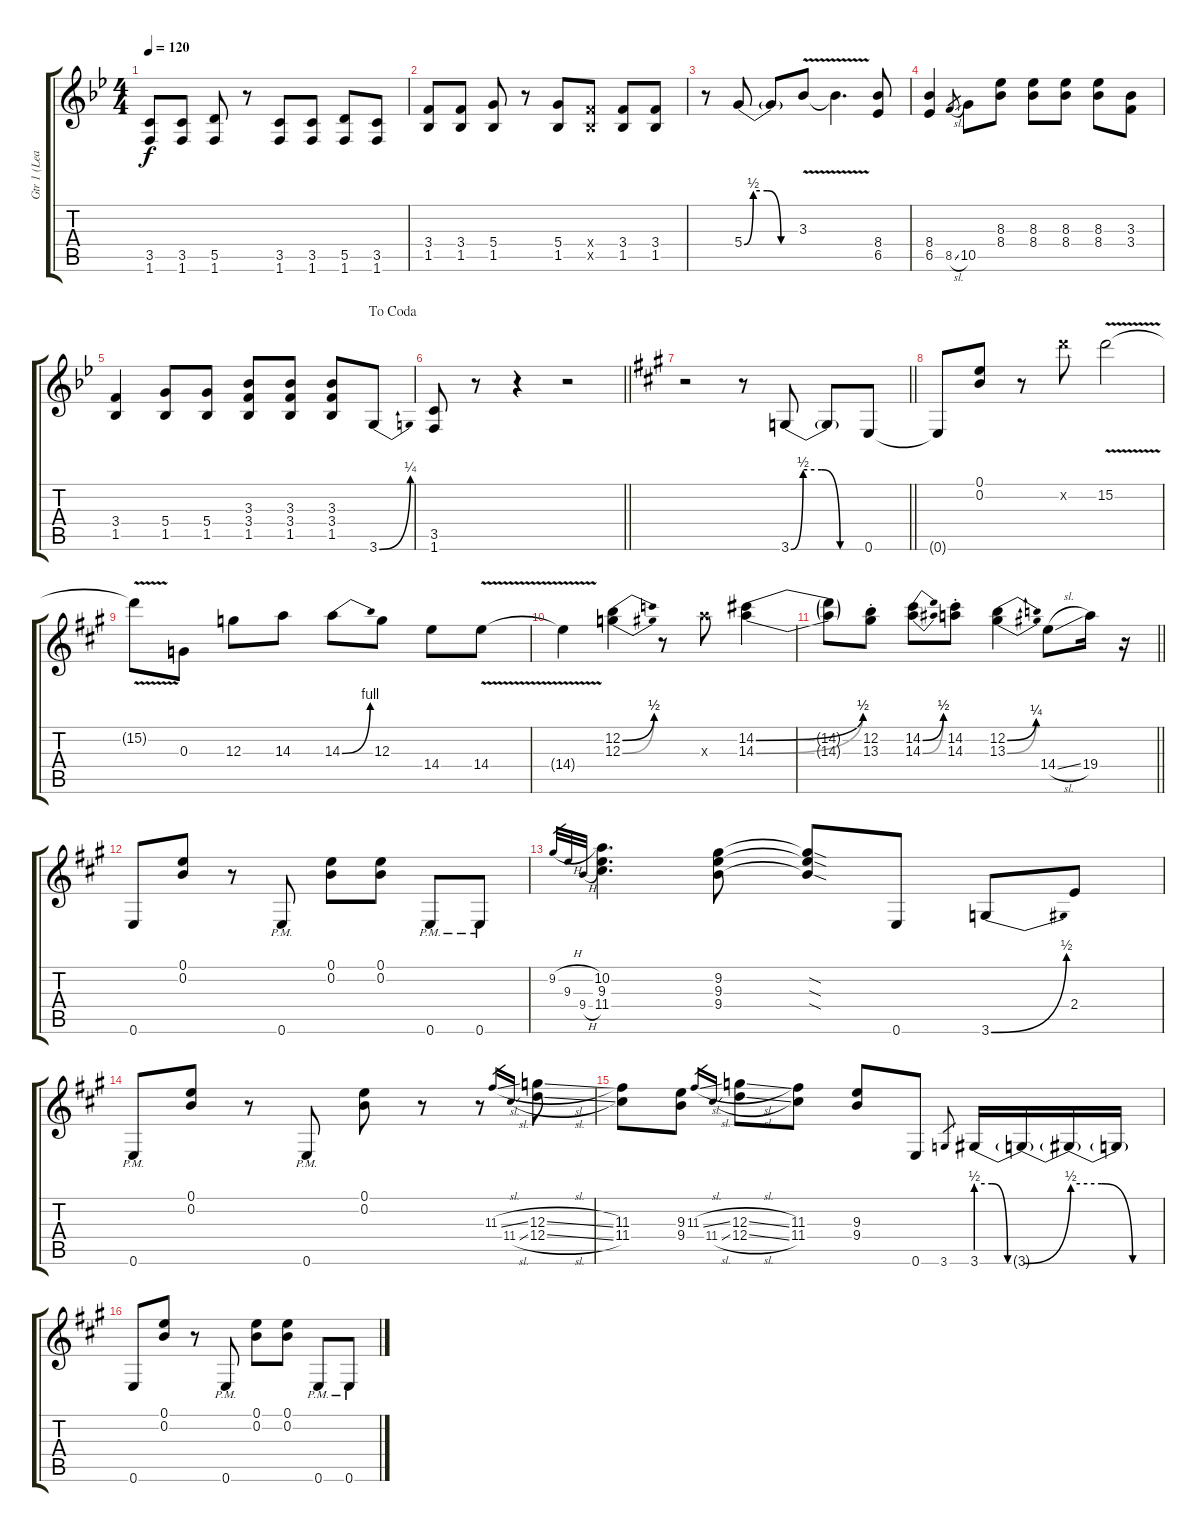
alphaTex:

\track ("Gtr 1 (Lead)" "Gtr 1 (Lea") {instrument distortionguitar}
\staff {score tabs}
\tuning (E4 B3 G3 D3 A2 E2) {hide}
\ts (4 4)
\tempo 120
\clef g2
\ks bb
(3.5{t} 1.6{t}).8{dy f} (3.5 1.6).8 (5.5 1.6).8 r.8 (3.5 1.6).8 (3.5 1.6).8 (5.5 1.6).8 (3.5 1.6).8 |
(3.4 1.5).8 (3.4 1.5).8 (5.4 1.5).8 r.8 (5.4 1.5).8 (3.4{x} 1.5{x}).8 (3.4 1.5).8 (3.4 1.5).8 |
r.8 5.4{be (custom 0 0 10 2 25 2 40 0 60 0)}.8 5.4{t}.8 3.3{v}.8 3.3{v t}.4{d} (8.4 6.5).8 |
(8.4 6.5).4 8.5{sl}.8{gr} 10.5.8 (8.3 8.4).8 (8.3 8.4).8 (8.3 8.4).8 (8.3 8.4).8 (3.3 3.4).8 |
\jump dacoda
(3.4 1.5).4 (5.4 1.5).8 (5.4 1.5).8 (3.3 3.4 1.5).8 (3.3 3.4 1.5).8 (3.3 3.4 1.5).8 3.6{be (bend 0 0 60 1)}.8 |
\barLineRight lightlight
(3.5 1.6).8 r.8 r.4 r.2 |
\barLineRight lightlight
\ks a
r.2 r.8 3.6{be (custom 0 0 10 2 25 2 40 0 60 0)}.8 3.6{t}.8 0.6.8 |
0.6{t}.8 (0.1 0.2).8 r.8 15.2{x}.8 15.2{v}.2 |
15.2{v t}.8 0.3.8 12.3.8 14.3.8 14.3{be (bend 0 0 60 4)}.8 12.3.8 14.4.8 14.4{v}.8 |
14.4{v t}.4 (12.2{be (bend 0 0 60 2)} 12.3{be (bend 0 0 60 2)}).4 r.8 14.3{x}.8 (14.2{be (bend 0 0 60 2)} 14.3{be (bend 0 0 60 2)}).4 |
\barLineRight lightlight
(14.2{t} 14.3{t}).8 (12.2{st} 13.3{st}).8 (14.2{be (bend 0 0 60 2)} 14.3{be (bend 0 0 60 2)}).8 (14.2{st} 14.3{st}).8 (12.2{be (bend 0 0 60 1)} 13.3{be (bend 0 0 60 1)}).4 14.4{sl}.8 19.4.16 r.16 |
0.6.8 (0.1 0.2).8 r.8 0.6{pm}.8 (0.1 0.2).8 (0.1 0.2).8 0.6{pm}.8 0.6{pm}.8 |
9.2{h}.32{gr} 9.3.32{gr} 9.4{h}.32{gr} (10.2 9.3 11.4).4{d} (9.2 9.3 9.4).8 (9.2{sod t} 9.3{sod t} 9.4{sod t}).8 0.6.8 3.6{be (bend 0 0 60 2)}.8 2.4.8 |
0.6{pm}.8 (0.1 0.2).8 r.8 0.6{pm}.8 (0.1 0.2).8 r.8 r.8 11.3{sl}.16{gr} 11.4{sl}.16{gr} (12.3{sl} 12.4{sl}).8 |
(11.3 11.4).8 (9.3 9.4).8 11.3{sl}.16{gr} 11.4{sl}.16{gr} (12.3{sl} 12.4{sl}).8 (11.3 11.4).8 (9.3 9.4).8 0.6.8 3.6.8{gr} 3.6{be (custom 0 2 20 2 40 0 60 0)}.16 3.6{be (bend 0 0 60 2) t}.16 3.6{be (custom 0 2 20 2 40 0 60 0) t}.16 3.6{t}.16 |
0.6.8 (0.1 0.2).8 r.8 0.6{pm}.8 (0.1 0.2).8 (0.1 0.2).8 0.6{pm}.8 0.6{pm}.8
